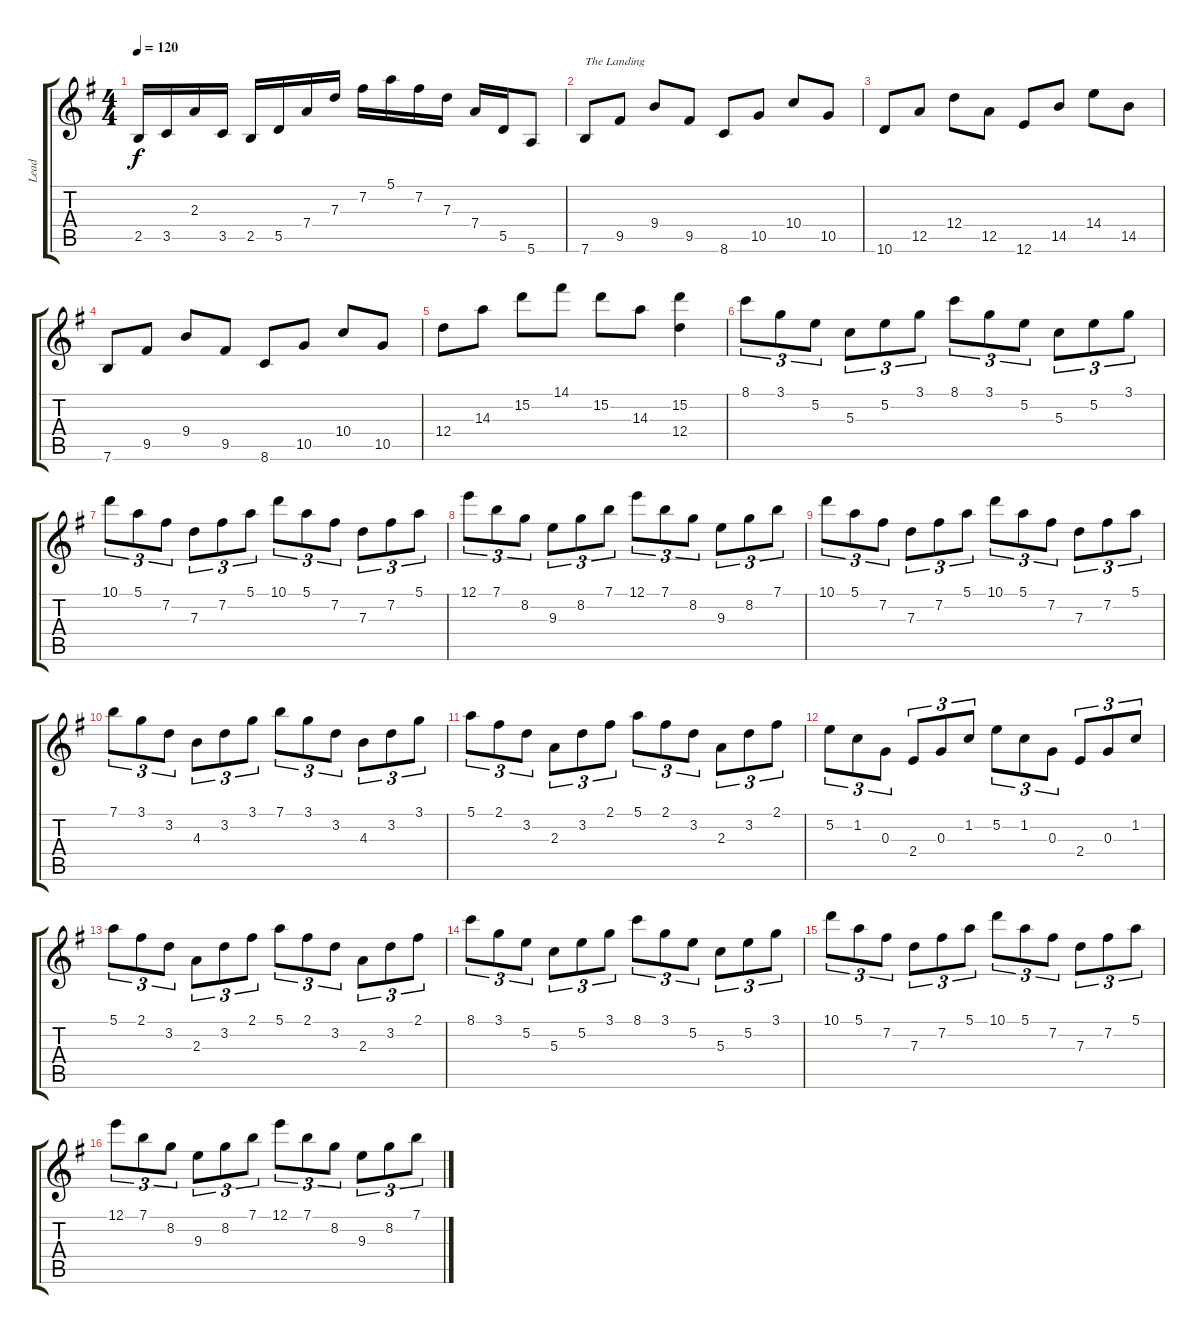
\track ("Lead" "Lead") {instrument electricguitarclean}
\staff {score tabs}
\tuning (E4 B3 G3 D3 A2 E2) {hide}
\ts (4 4)
\tempo 120
\clef g2
\ks g
2.5.16{dy f} 3.5.16 2.3.16 3.5.16 2.5.16 5.5.16 7.4.16 7.3.16 7.2.16 5.1.16 7.2.16 7.3.16 7.4.16 5.5.16 5.6.8 |
7.6.8{txt "The Landing"} 9.5.8 9.4.8 9.5.8 8.6.8 10.5.8 10.4.8 10.5.8 |
10.6.8 12.5.8 12.4.8 12.5.8 12.6.8 14.5.8 14.4.8 14.5.8 |
7.6.8 9.5.8 9.4.8 9.5.8 8.6.8 10.5.8 10.4.8 10.5.8 |
12.4.8 14.3.8 15.2.8 14.1.8 15.2.8 14.3.8 (15.2 12.4).4 |
8.1.8{tu (3 2)} 3.1.8{tu (3 2)} 5.2.8{tu (3 2)} 5.3.8{tu (3 2)} 5.2.8{tu (3 2)} 3.1.8{tu (3 2)} 8.1.8{tu (3 2)} 3.1.8{tu (3 2)} 5.2.8{tu (3 2)} 5.3.8{tu (3 2)} 5.2.8{tu (3 2)} 3.1.8{tu (3 2)} |
10.1.8{tu (3 2)} 5.1.8{tu (3 2)} 7.2.8{tu (3 2)} 7.3.8{tu (3 2)} 7.2.8{tu (3 2)} 5.1.8{tu (3 2)} 10.1.8{tu (3 2)} 5.1.8{tu (3 2)} 7.2.8{tu (3 2)} 7.3.8{tu (3 2)} 7.2.8{tu (3 2)} 5.1.8{tu (3 2)} |
12.1.8{tu (3 2)} 7.1.8{tu (3 2)} 8.2.8{tu (3 2)} 9.3.8{tu (3 2)} 8.2.8{tu (3 2)} 7.1.8{tu (3 2)} 12.1.8{tu (3 2)} 7.1.8{tu (3 2)} 8.2.8{tu (3 2)} 9.3.8{tu (3 2)} 8.2.8{tu (3 2)} 7.1.8{tu (3 2)} |
10.1.8{tu (3 2)} 5.1.8{tu (3 2)} 7.2.8{tu (3 2)} 7.3.8{tu (3 2)} 7.2.8{tu (3 2)} 5.1.8{tu (3 2)} 10.1.8{tu (3 2)} 5.1.8{tu (3 2)} 7.2.8{tu (3 2)} 7.3.8{tu (3 2)} 7.2.8{tu (3 2)} 5.1.8{tu (3 2)} |
7.1.8{tu (3 2)} 3.1.8{tu (3 2)} 3.2.8{tu (3 2)} 4.3.8{tu (3 2)} 3.2.8{tu (3 2)} 3.1.8{tu (3 2)} 7.1.8{tu (3 2)} 3.1.8{tu (3 2)} 3.2.8{tu (3 2)} 4.3.8{tu (3 2)} 3.2.8{tu (3 2)} 3.1.8{tu (3 2)} |
5.1.8{tu (3 2)} 2.1.8{tu (3 2)} 3.2.8{tu (3 2)} 2.3.8{tu (3 2)} 3.2.8{tu (3 2)} 2.1.8{tu (3 2)} 5.1.8{tu (3 2)} 2.1.8{tu (3 2)} 3.2.8{tu (3 2)} 2.3.8{tu (3 2)} 3.2.8{tu (3 2)} 2.1.8{tu (3 2)} |
5.2.8{tu (3 2)} 1.2.8{tu (3 2)} 0.3.8{tu (3 2)} 2.4.8{tu (3 2)} 0.3.8{tu (3 2)} 1.2.8{tu (3 2)} 5.2.8{tu (3 2)} 1.2.8{tu (3 2)} 0.3.8{tu (3 2)} 2.4.8{tu (3 2)} 0.3.8{tu (3 2)} 1.2.8{tu (3 2)} |
5.1.8{tu (3 2)} 2.1.8{tu (3 2)} 3.2.8{tu (3 2)} 2.3.8{tu (3 2)} 3.2.8{tu (3 2)} 2.1.8{tu (3 2)} 5.1.8{tu (3 2)} 2.1.8{tu (3 2)} 3.2.8{tu (3 2)} 2.3.8{tu (3 2)} 3.2.8{tu (3 2)} 2.1.8{tu (3 2)} |
8.1.8{tu (3 2)} 3.1.8{tu (3 2)} 5.2.8{tu (3 2)} 5.3.8{tu (3 2)} 5.2.8{tu (3 2)} 3.1.8{tu (3 2)} 8.1.8{tu (3 2)} 3.1.8{tu (3 2)} 5.2.8{tu (3 2)} 5.3.8{tu (3 2)} 5.2.8{tu (3 2)} 3.1.8{tu (3 2)} |
10.1.8{tu (3 2)} 5.1.8{tu (3 2)} 7.2.8{tu (3 2)} 7.3.8{tu (3 2)} 7.2.8{tu (3 2)} 5.1.8{tu (3 2)} 10.1.8{tu (3 2)} 5.1.8{tu (3 2)} 7.2.8{tu (3 2)} 7.3.8{tu (3 2)} 7.2.8{tu (3 2)} 5.1.8{tu (3 2)} |
12.1.8{tu (3 2)} 7.1.8{tu (3 2)} 8.2.8{tu (3 2)} 9.3.8{tu (3 2)} 8.2.8{tu (3 2)} 7.1.8{tu (3 2)} 12.1.8{tu (3 2)} 7.1.8{tu (3 2)} 8.2.8{tu (3 2)} 9.3.8{tu (3 2)} 8.2.8{tu (3 2)} 7.1.8{tu (3 2)}
